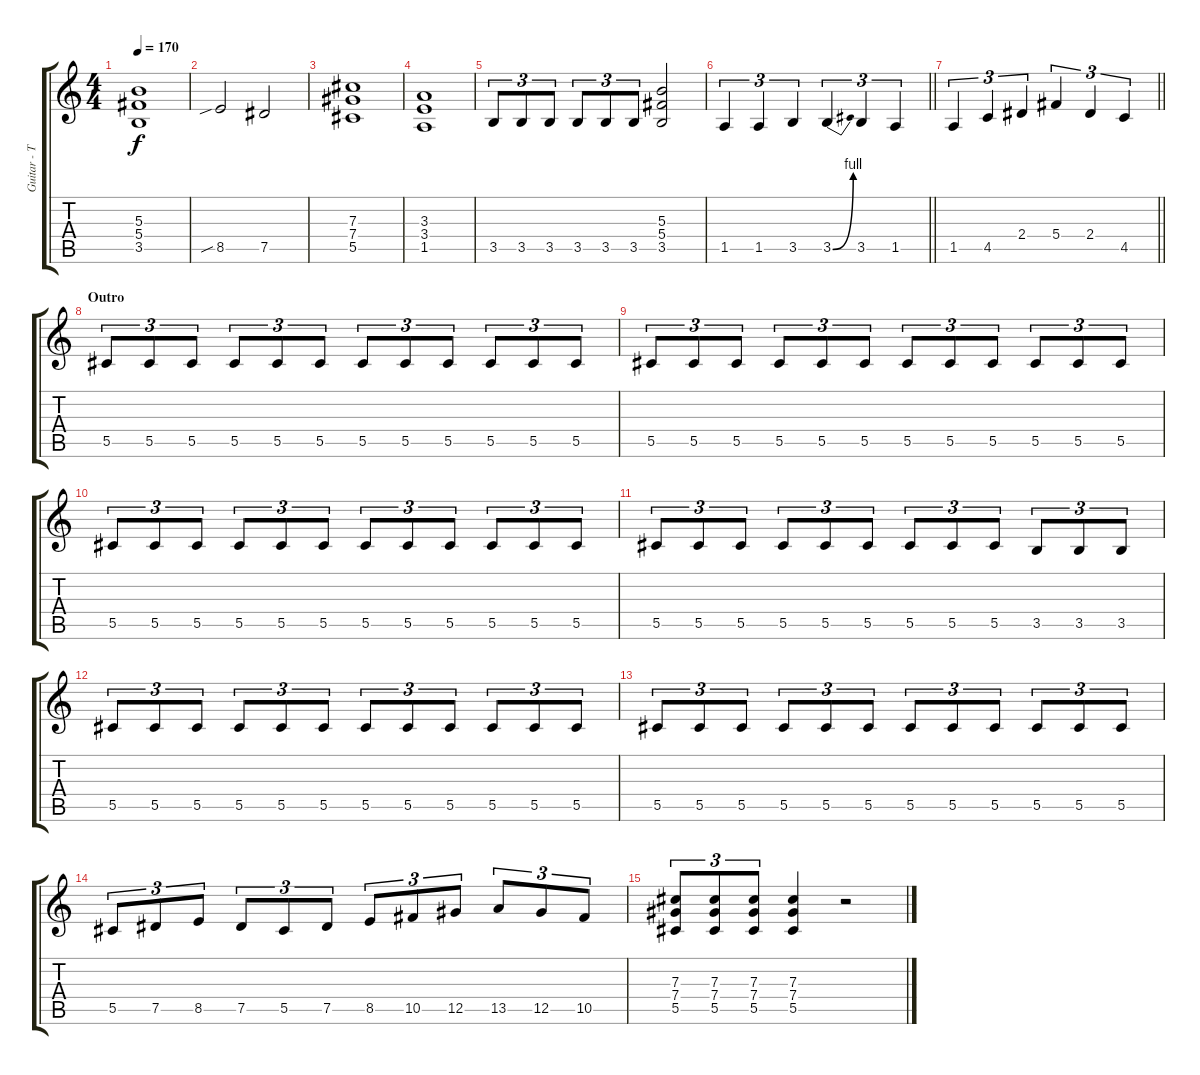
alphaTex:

\track ("Guitar - Thomas Youngblood" "Guitar - T") {instrument distortionguitar}
\staff {score tabs}
\tuning (Eb4 Bb3 Gb3 Db3 Ab2 Eb2) {hide}
\ts (4 4)
\tempo 170
\clef g2
\ks c
(5.3 5.4 3.5).1{dy f} |
8.5{sib}.2 7.5.2 |
(7.3 7.4 5.5).1 |
(3.3 3.4 1.5).1 |
3.5.8{tu (3 2)} 3.5.8{tu (3 2)} 3.5.8{tu (3 2)} 3.5.8{tu (3 2)} 3.5.8{tu (3 2)} 3.5.8{tu (3 2)} (5.3 5.4 3.5).2 |
\barLineRight lightlight
1.5.4{tu (3 2)} 1.5.4{tu (3 2)} 3.5.4{tu (3 2)} 3.5{be (bend 0 0 60 4)}.4{tu (3 2)} 3.5.4{tu (3 2)} 1.5.4{tu (3 2)} |
\barLineRight lightlight
1.5.4{tu (3 2)} 4.5.4{tu (3 2)} 2.4.4{tu (3 2)} 5.4.4{tu (3 2)} 2.4.4{tu (3 2)} 4.5.4{tu (3 2)} |
\section ("" "Outro")
5.5.8{tu (3 2)} 5.5.8{tu (3 2)} 5.5.8{tu (3 2)} 5.5.8{tu (3 2)} 5.5.8{tu (3 2)} 5.5.8{tu (3 2)} 5.5.8{tu (3 2)} 5.5.8{tu (3 2)} 5.5.8{tu (3 2)} 5.5.8{tu (3 2)} 5.5.8{tu (3 2)} 5.5.8{tu (3 2)} |
5.5.8{tu (3 2)} 5.5.8{tu (3 2)} 5.5.8{tu (3 2)} 5.5.8{tu (3 2)} 5.5.8{tu (3 2)} 5.5.8{tu (3 2)} 5.5.8{tu (3 2)} 5.5.8{tu (3 2)} 5.5.8{tu (3 2)} 5.5.8{tu (3 2)} 5.5.8{tu (3 2)} 5.5.8{tu (3 2)} |
5.5.8{tu (3 2)} 5.5.8{tu (3 2)} 5.5.8{tu (3 2)} 5.5.8{tu (3 2)} 5.5.8{tu (3 2)} 5.5.8{tu (3 2)} 5.5.8{tu (3 2)} 5.5.8{tu (3 2)} 5.5.8{tu (3 2)} 5.5.8{tu (3 2)} 5.5.8{tu (3 2)} 5.5.8{tu (3 2)} |
5.5.8{tu (3 2)} 5.5.8{tu (3 2)} 5.5.8{tu (3 2)} 5.5.8{tu (3 2)} 5.5.8{tu (3 2)} 5.5.8{tu (3 2)} 5.5.8{tu (3 2)} 5.5.8{tu (3 2)} 5.5.8{tu (3 2)} 3.5.8{tu (3 2)} 3.5.8{tu (3 2)} 3.5.8{tu (3 2)} |
5.5.8{tu (3 2)} 5.5.8{tu (3 2)} 5.5.8{tu (3 2)} 5.5.8{tu (3 2)} 5.5.8{tu (3 2)} 5.5.8{tu (3 2)} 5.5.8{tu (3 2)} 5.5.8{tu (3 2)} 5.5.8{tu (3 2)} 5.5.8{tu (3 2)} 5.5.8{tu (3 2)} 5.5.8{tu (3 2)} |
5.5.8{tu (3 2)} 5.5.8{tu (3 2)} 5.5.8{tu (3 2)} 5.5.8{tu (3 2)} 5.5.8{tu (3 2)} 5.5.8{tu (3 2)} 5.5.8{tu (3 2)} 5.5.8{tu (3 2)} 5.5.8{tu (3 2)} 5.5.8{tu (3 2)} 5.5.8{tu (3 2)} 5.5.8{tu (3 2)} |
5.5.8{tu (3 2)} 7.5.8{tu (3 2)} 8.5.8{tu (3 2)} 7.5.8{tu (3 2)} 5.5.8{tu (3 2)} 7.5.8{tu (3 2)} 8.5.8{tu (3 2)} 10.5.8{tu (3 2)} 12.5.8{tu (3 2)} 13.5.8{tu (3 2)} 12.5.8{tu (3 2)} 10.5.8{tu (3 2)} |
(7.3 7.4 5.5).8{tu (3 2)} (7.3 7.4 5.5).8{tu (3 2)} (7.3 7.4 5.5).8{tu (3 2)} (7.3 7.4 5.5).4 r.2
